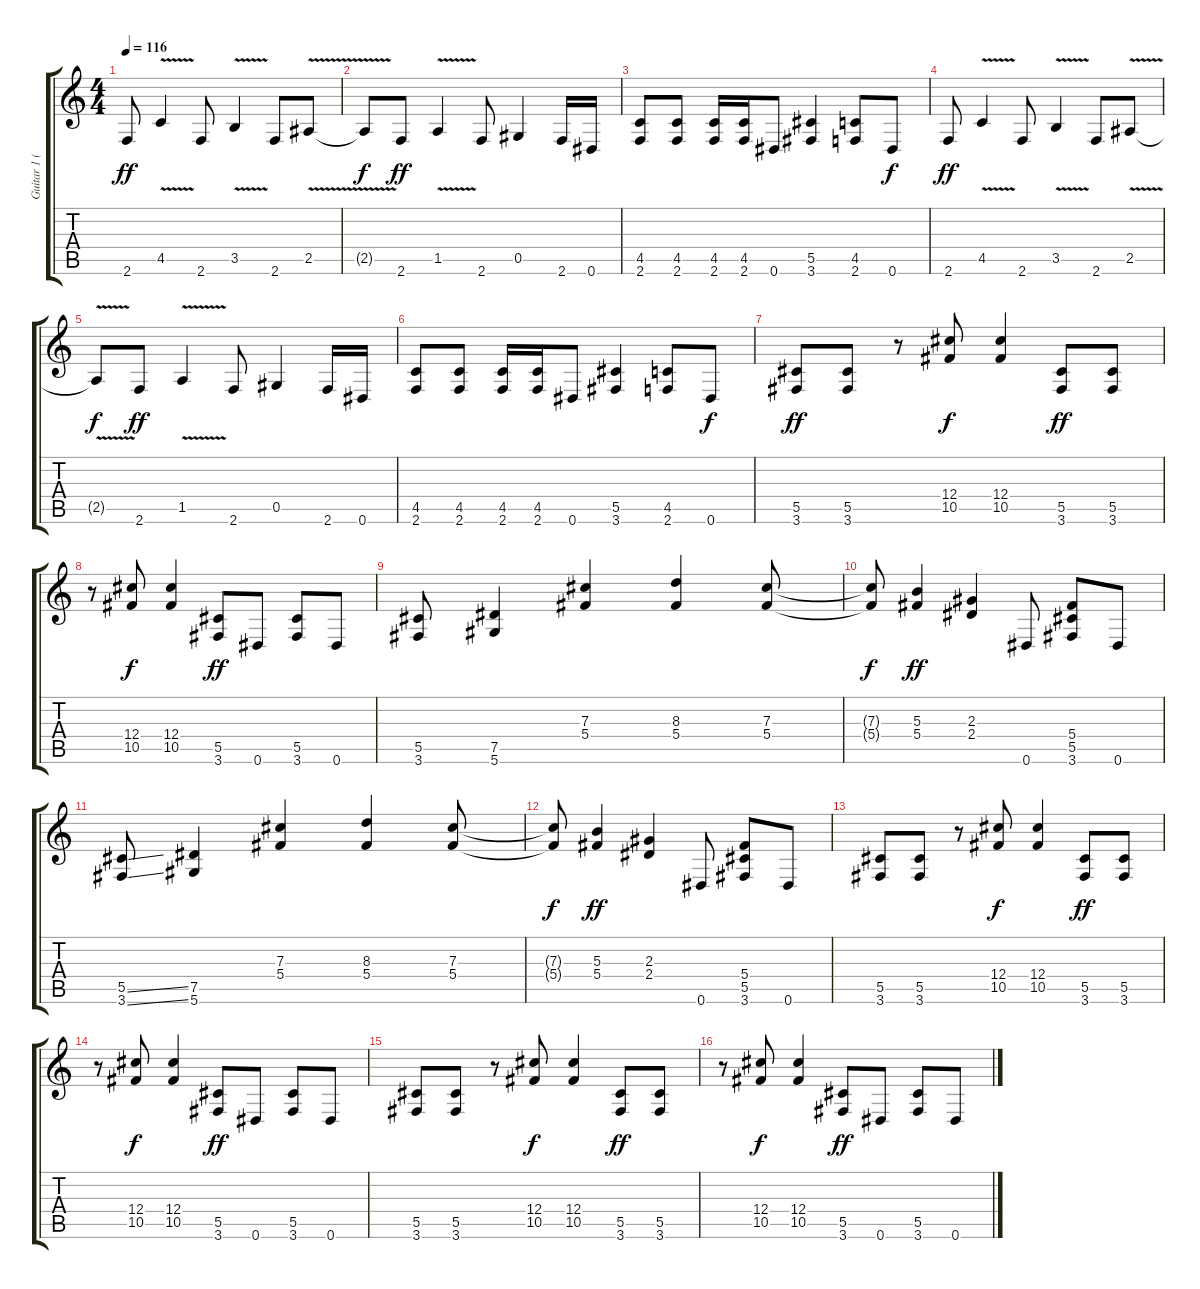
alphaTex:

\track ("Guitar 1 (Distortion Hetfield)" "Guitar 1 (") {instrument distortionguitar}
\staff {score tabs}
\tuning (Eb4 Bb3 Gb3 Db3 Ab2 Eb2) {hide}
\ts (4 4)
\tempo 116
\clef g2
\ks c
2.6.8{dy ff} 4.5{v}.4 2.6.8 3.5{v}.4 2.6.8 2.5{v}.8 |
2.5{t}.8{dy f} 2.6.8{dy ff} 1.5{v}.4 2.6.8 0.5.4 2.6.16 0.6.16 |
(4.5 2.6).8 (4.5 2.6).8 (4.5 2.6).16 (4.5 2.6).16 0.6.8 (5.5 3.6).4 (4.5 2.6).8 0.6.8{dy f} |
2.6.8{dy ff} 4.5{v}.4 2.6.8 3.5{v}.4 2.6.8 2.5{v}.8 |
2.5{t}.8{dy f} 2.6.8{dy ff} 1.5{v}.4 2.6.8 0.5.4 2.6.16 0.6.16 |
(4.5 2.6).8 (4.5 2.6).8 (4.5 2.6).16 (4.5 2.6).16 0.6.8 (5.5 3.6).4 (4.5 2.6).8 0.6.8{dy f} |
(5.5 3.6).8{dy ff} (5.5 3.6).8 r.8 (12.4 10.5).8{dy f} (12.4 10.5).4 (5.5 3.6).8{dy ff} (5.5 3.6).8 |
r.8 (12.4 10.5).8{dy f} (12.4 10.5).4 (5.5 3.6).8{dy ff} 0.6.8 (5.5 3.6).8 0.6.8 |
(5.5 3.6).8 (7.5 5.6).4 (7.3 5.4).4 (8.3 5.4).4 (7.3 5.4).8 |
(7.3{t} 5.4{t}).8{dy f} (5.3 5.4).4{dy ff} (2.3 2.4).4 0.6.8 (5.4 5.5 3.6).8 0.6.8 |
(5.5{ss} 3.6{ss}).8 (7.5 5.6).4 (7.3 5.4).4 (8.3 5.4).4 (7.3 5.4).8 |
(7.3{t} 5.4{t}).8{dy f} (5.3 5.4).4{dy ff} (2.3 2.4).4 0.6.8 (5.4 5.5 3.6).8 0.6.8 |
(5.5 3.6).8 (5.5 3.6).8 r.8 (12.4 10.5).8{dy f} (12.4 10.5).4 (5.5 3.6).8{dy ff} (5.5 3.6).8 |
r.8 (12.4 10.5).8{dy f} (12.4 10.5).4 (5.5 3.6).8{dy ff} 0.6.8 (5.5 3.6).8 0.6.8 |
(5.5 3.6).8 (5.5 3.6).8 r.8 (12.4 10.5).8{dy f} (12.4 10.5).4 (5.5 3.6).8{dy ff} (5.5 3.6).8 |
r.8 (12.4 10.5).8{dy f} (12.4 10.5).4 (5.5 3.6).8{dy ff} 0.6.8 (5.5 3.6).8 0.6.8
